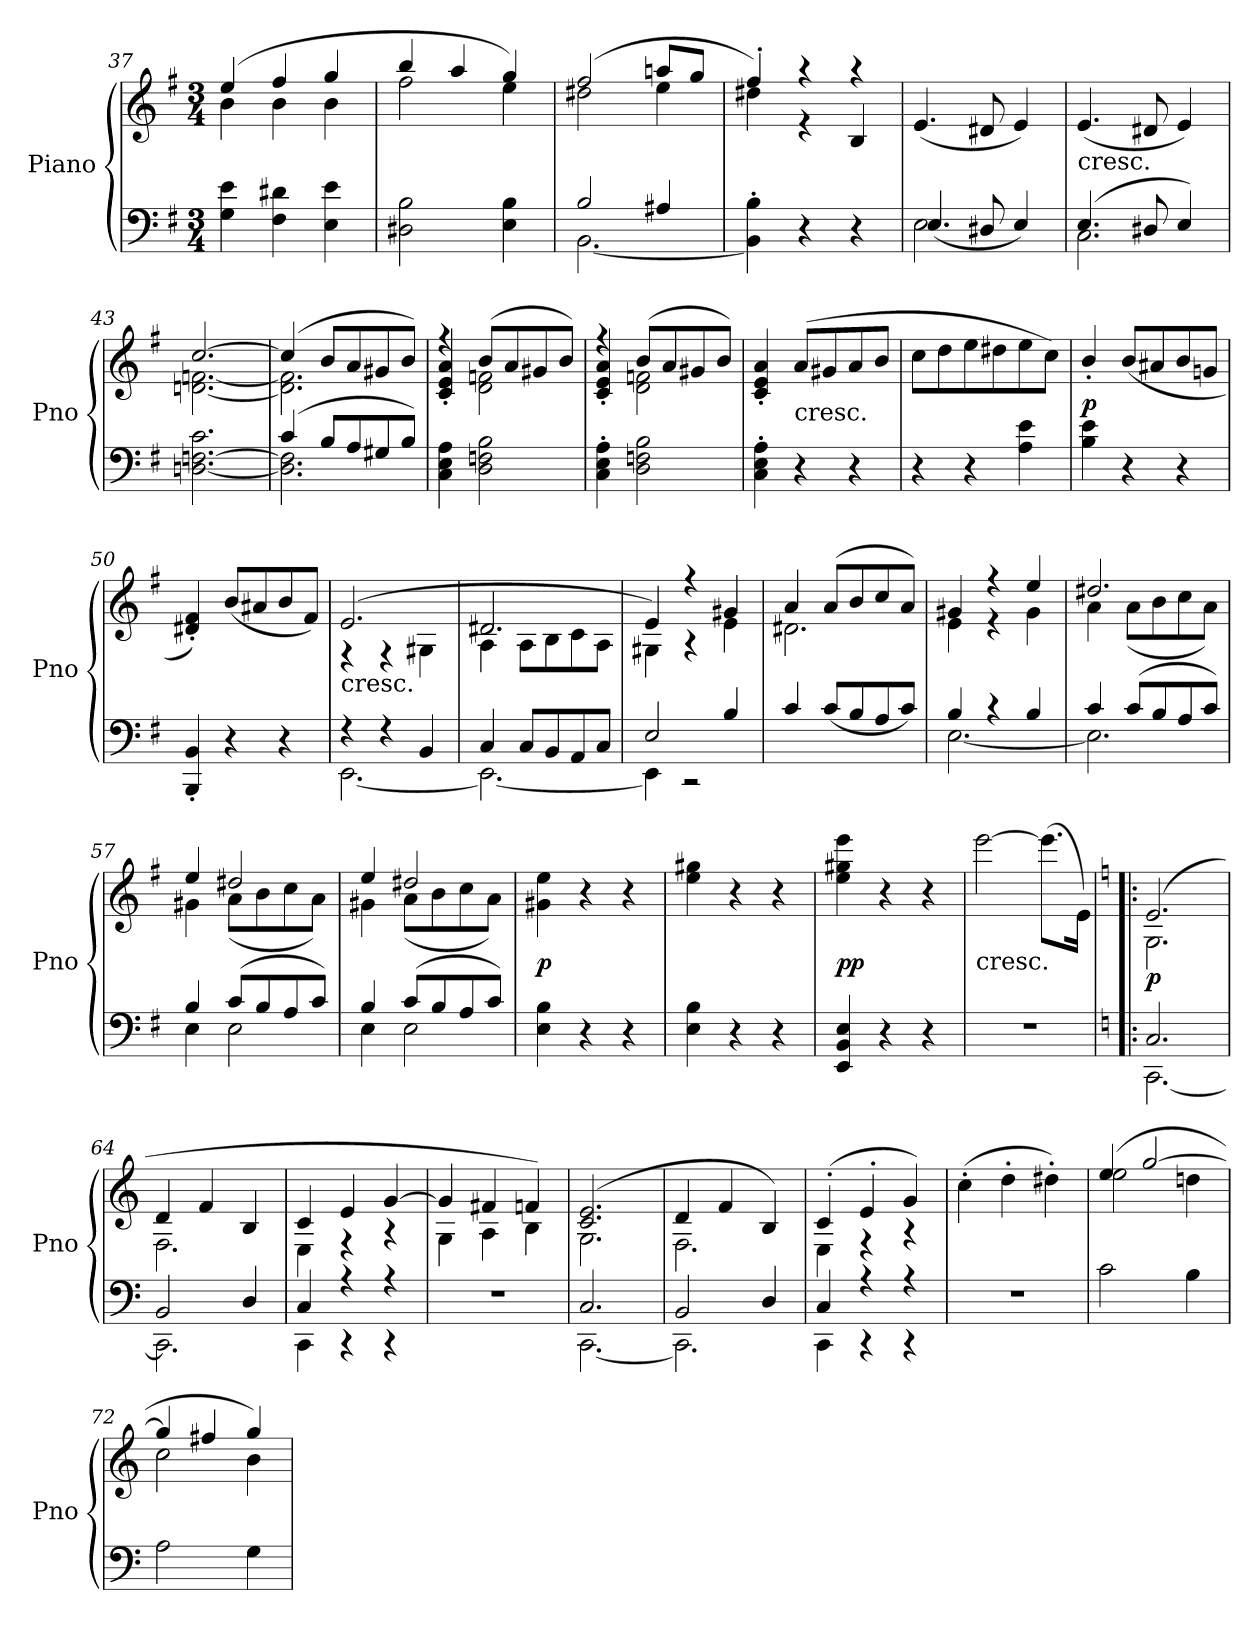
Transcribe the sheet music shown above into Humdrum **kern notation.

**kern	**kern	**dynam
*part1	*part1	*part1
*staff2	*staff1	*staff1/2
*I"Piano	*	*
*I'Pno	*	*
*clefF4	*clefG2	*
*k[f#]	*k[f#]	*
*e:	*e:	*
*M3/4	*M3/4	*
=37	=37	=37
*	*^	*
4G\ 4e\	(4ee/	4b\	.
4F#\ 4d#X\	4ff#/	4b\	.
4E\ 4e\	4gg/	4b\	.
=38	=38	=38	=38
2D#X\ 2B\	4bb/	2ff#\	.
.	4aa/	.	.
4E\ 4B\	4gg/)	4ee\	.
=39	=39	=39	=39
*^	*	*	*
2B/	[2.BB\	(2ff#/	2dd#X\	.
4A#X/	.	8aan/L	4ee\	.
.	.	8gg/J	.	.
*v	*v	*	*	*
=40	=40	=40	=40
4BB]'\ 4B'\	4ff#'/)	4dd#X\	.
4r	4r	4r	.
4r	4r	4B/	.
*	*v	*v	*
=41	=41	=41
*^	*	*
2.E\	(4.E/	(4.e/	.
.	8D#X/	8d#X/	.
.	4E/)	4e/)	.
=42	=42	=42	=42
!	!	!LO:TX:c:t=cresc.	!
(4.E/	2.C\	(4.e/	.
8D#X/	.	8d#X/	.
4E/)	.	4e/)	.
*v	*v	*	*
=43	=43	=43
*	*^	*
[2.Dn\ [2.Fn\ 2.c\	[2.cc/	[2.dn\ [2.fn\	.
=44	=44	=44	=44
*^	*	*	*
(4c/	2.Dn]\ 2.Fn]\	(4cc/]	2.d]\ 2.f]\	.
8B/L	.	8b/L	.	.
8A/	.	8a/	.	.
8G#X/	.	8g#X/	.	.
8B/J)	.	8b/J)	.	.
*v	*v	*	*	*
=45	=45	=45	=45
4C\ 4E\ 4A\	4r	4c'/ 4e'/ 4a'/	.
2D\ 2Fn\ 2B\	(8b/L	2d\ 2fn\	.
.	8a/	.	.
.	8g#X/	.	.
.	8b/J)	.	.
=46	=46	=46	=46
4C'\ 4E'\ 4A'\	4r	4c'/ 4e'/ 4a'/	.
2D\ 2Fn\ 2B\	(8b/L	2d\ 2fn\	.
.	8a/	.	.
.	8g#X/	.	.
.	8b/J)	.	.
*	*v	*v	*
=47	=47	=47
4C'\ 4E'\ 4A'\	4c'/ 4e'/ 4a'/	.
!	!LO:TX:c:t=cresc.	!
4r	(8a/L	.
.	8g#X/	.
4r	8a/	.
.	8b/J	.
=48	=48	=48
4r	8cc\L	.
.	8dd\	.
4r	8ee\	.
.	8dd#X\	.
4A\ 4e\	8ee\	.
.	8cc\J)	.
=49	=49	=49
4B\ 4e\	4b'/	p
4r	(8b/L	.
.	8a#X/	.
4r	8b/	.
.	8gn/J	.
=50	=50	=50
4BBB'/ 4BB'/	4d#X'/ 4f#'/)	.
4r	(8b/L	.
.	8a#X/	.
4r	8b/	.
.	8f#/J)	.
=51	=51	=51
*^	*^	*
!	!	!LO:TX:c:t=cresc.	!	!
4r	[2.EE\	(2.e/	4r	.
4r	.	.	4r	.
4BB/	.	.	4G#X\	.
=52	=52	=52	=52	=52
4C/	2.EE\_	2.d#X/	4A\	.
8C/L	.	.	8A\L	.
8BB/	.	.	8B\	.
8AA/	.	.	8c\	.
8C/J	.	.	8A\J	.
=53	=53	=53	=53	=53
2E/	4EE\]	4e/)	4G#X\	.
.	2r	4r	4r	.
4B/	.	4g#X/	4e\	.
*v	*v	*	*	*
=54	=54	=54	=54
4c/	4a/	2.d#X\	.
(8c/L	(8a/L	.	.
8B/	8b/	.	.
8A/	8cc/	.	.
8c/J)	8a/J)	.	.
=55	=55	=55	=55
*^	*	*	*
4B/	[2.E\	4g#X/	4e\	.
4r	.	4r	4r	.
4B/	.	4ee/	4g#\	.
=56	=56	=56	=56	=56
4c/	2.E\]	2.dd#X/	4a\	.
(8c/L	.	.	(8a\L	.
8B/	.	.	8b\	.
8A/	.	.	8cc\	.
8c/J)	.	.	8a\J)	.
=57	=57	=57	=57	=57
4B/	4E\	4ee/	4g#X\	.
(8c/L	2E\	2dd#X/	(8a\L	.
8B/	.	.	8b\	.
8A/	.	.	8cc\	.
8c/J)	.	.	8a\J)	.
=58	=58	=58	=58	=58
4B/	4E\	4ee/	4g#X\	.
(8c/L	2E\	2dd#X/	(8a\L	.
8B/	.	.	8b\	.
8A/	.	.	8cc\	.
8c/J)	.	.	8a\J)	.
*v	*v	*	*	*
*	*v	*v	*
=59	=59	=59
4E\ 4B\	4g#X\ 4ee\	p
4r	4r	.
4r	4r	.
=60	=60	=60
4E\ 4B\	4ee\ 4gg#X\	.
4r	4r	.
4r	4r	.
=61	=61	=61
4EE/ 4BB/ 4E/	4ee\ 4gg#X\ 4eee\	pp
4r	4r	.
4r	4r	.
=62	=62	=62
!	!LO:TX:c:t=cresc.	!
2.r	[2eee\	.
.	(8.eee\L]	.
.	16e\Jk)	.
=63!|:	=63!|:	=63!|:
*k[]	*k[]	*
*^	*^	*
2.C/	[2.CC\	(2.e/	2.G\	p
=64	=64	=64	=64	=64
2BB/	2.CC\]	4d/	2.F\	.
.	.	4f/	.	.
4D/	.	4B/	.	.
=65	=65	=65	=65	=65
4C/	4CC\	4c/	4E\	.
4r	4r	4e/	4r	.
4r	4r	[4g/	4r	.
*v	*v	*	*	*
=66	=66	=66	=66
2.r	4g/]	4G\	.
.	4f#X/	4A\	.
.	4fn/)	4B\	.
=67	=67	=67	=67
*^	*	*	*
2.C/	[2.CC\	(2.c/ 2.e/	2.G\	.
=68	=68	=68	=68	=68
2BB/	2.CC\]	4d/	2.F\	.
.	.	4f/	.	.
4D/	.	4B/)	.	.
=69	=69	=69	=69	=69
4C/	4CC\	(4c'/	4E\	.
4r	4r	4e'/	4r	.
4r	4r	4g/)	4r	.
*v	*v	*	*	*
*	*v	*v	*
=70	=70	=70
2.r	(4cc'\	.
.	4dd'\	.
.	4dd#X'\)	.
=71	=71	=71
*	*^	*
2c\	(4ee/	2ee\	.
.	[2gg/	.	.
4B\	.	4ddn\	.
=72	=72	=72	=72
2A\	4gg/]	2cc\	.
.	4ff#X/	.	.
4G\	4gg/)	4b\	.
*	*v	*v	*
=	=	=
*-	*-	*-
